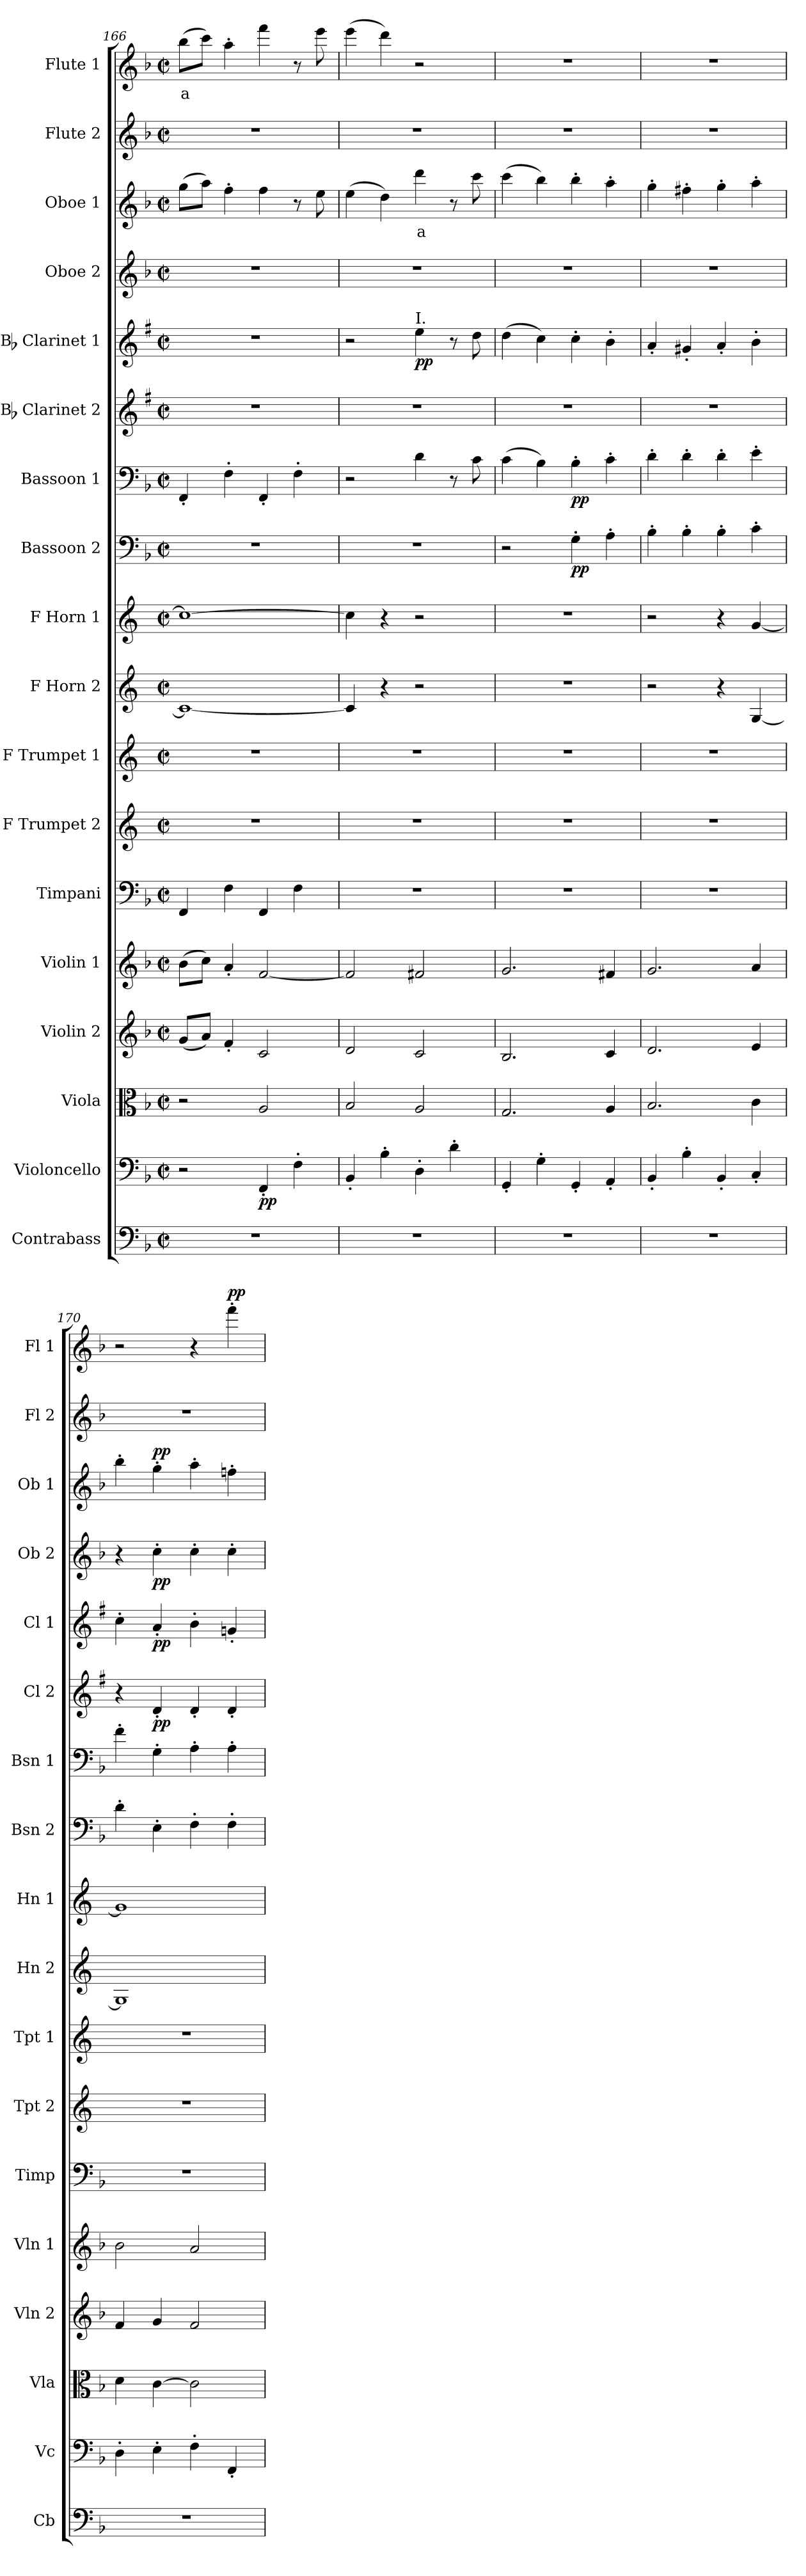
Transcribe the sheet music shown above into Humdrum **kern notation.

**kern	**kern	**dynam	**kern	**kern	**kern	**kern	**kern	**kern	**kern	**kern	**kern	**dynam	**kern	**dynam	**kern	**dynam	**kern	**dynam	**kern	**dynam	**kern	**text	**dynam	**kern	**kern	**text	**dynam
*part18	*part17	*part17	*part16	*part15	*part14	*part13	*part12	*part11	*part10	*part9	*part8	*part8	*part7	*part7	*part6	*part6	*part5	*part5	*part4	*part4	*part3	*part3	*part3	*part2	*part1	*part1	*part1
*staff18	*staff17	*staff17	*staff16	*staff15	*staff14	*staff13	*staff12	*staff11	*staff10	*staff9	*staff8	*staff8	*staff7	*staff7	*staff6	*staff6	*staff5	*staff5	*staff4	*staff4	*staff3	*staff3	*staff3	*staff2	*staff1	*staff1	*staff1
*I"Contrabass	*I"Violoncello	*	*I"Viola	*I"Violin 2	*I"Violin 1	*I"Timpani	*I"F Trumpet 2	*I"F Trumpet 1	*I"F Horn 2	*I"F Horn 1	*I"Bassoon 2	*	*I"Bassoon 1	*	*I"Bb Clarinet 2	*	*I"Bb Clarinet 1	*	*I"Oboe 2	*	*I"Oboe 1	*	*	*I"Flute 2	*I"Flute 1	*	*
*I'Cb	*I'Vc	*	*I'Vla	*I'Vln 2	*I'Vln 1	*I'Timp	*I'Tpt 2	*I'Tpt 1	*I'Hn 2	*I'Hn 1	*I'Bsn 2	*	*I'Bsn 1	*	*I'Cl 2	*	*I'Cl 1	*	*I'Ob 2	*	*I'Ob 1	*	*	*I'Fl 2	*I'Fl 1	*	*
*clefF4	*clefF4	*	*clefC3	*clefG2	*clefG2	*clefF4	*clefG2	*clefG2	*clefG2	*clefG2	*clefF4	*	*clefF4	*	*clefG2	*	*clefG2	*	*clefG2	*	*clefG2	*	*	*clefG2	*clefG2	*	*
*ITrd7c12	*	*	*	*	*	*	*ITrd-3c-5	*ITrd-3c-5	*ITrd4c7	*ITrd4c7	*	*	*	*	*ITrd1c2	*	*ITrd1c2	*	*	*	*	*	*	*	*	*	*
*k[b-]	*k[b-]	*	*k[b-]	*k[b-]	*k[b-]	*k[b-]	*k[b-]	*k[b-]	*k[b-]	*k[b-]	*k[b-]	*	*k[b-]	*	*k[b-]	*	*k[b-]	*	*k[b-]	*	*k[b-]	*	*	*k[b-]	*k[b-]	*	*
*M2/2	*M2/2	*	*M2/2	*M2/2	*M2/2	*M2/2	*M2/2	*M2/2	*M2/2	*M2/2	*M2/2	*	*M2/2	*	*M2/2	*	*M2/2	*	*M2/2	*	*M2/2	*	*	*M2/2	*M2/2	*	*
*met(c|)	*met(c|)	*	*met(c|)	*met(c|)	*met(c|)	*met(c|)	*met(c|)	*met(c|)	*met(c|)	*met(c|)	*met(c|)	*	*met(c|)	*	*met(c|)	*	*met(c|)	*	*met(c|)	*	*met(c|)	*	*	*met(c|)	*met(c|)	*	*
=166	=166	=166	=166	=166	=166	=166	=166	=166	=166	=166	=166	=166	=166	=166	=166	=166	=166	=166	=166	=166	=166	=166	=166	=166	=166	=166	=166
!	!	!	!	!	!	!	!	!	!	!	!	!	!	!	!	!	!	!	!	!	!	!	!	!	!	!LO:LY:b:color=#FF0000	!
1r	2r	.	2r	(8g/L	(8b-\L	4FF/	1r	1r	1F_	1f_	1r	.	4FF'/	.	1r	.	1r	.	1r	.	(8gg\L	.	.	1r	(8bb-\L	a	.
.	.	.	.	8a/J)	8cc\J)	.	.	.	.	.	.	.	.	.	.	.	.	.	.	.	8aa\J)	.	.	.	8ccc\J)	.	.
.	.	.	.	4f'/	4a'/	4F\	.	.	.	.	.	.	4F'\	.	.	.	.	.	.	.	4ff'\	.	.	.	4aa'\	.	.
!	!	!LO:DY:b	!	!	!	!	!	!	!	!	!	!	!	!	!	!	!	!	!	!	!	!	!	!	!	!	!
.	4FF'/	pp	2A/	2c/	[2f/	4FF/	.	.	.	.	.	.	4FF'/	.	.	.	.	.	.	.	4ff\	.	.	.	4fff\	.	.
.	4F'\	.	.	.	.	4F\	.	.	.	.	.	.	4F'\	.	.	.	.	.	.	.	8r	.	.	.	8r	.	.
.	.	.	.	.	.	.	.	.	.	.	.	.	.	.	.	.	.	.	.	.	8ee\	.	.	.	8eee\	.	.
=167	=167	=167	=167	=167	=167	=167	=167	=167	=167	=167	=167	=167	=167	=167	=167	=167	=167	=167	=167	=167	=167	=167	=167	=167	=167	=167	=167
1r	4BB-'/	.	2B-/	2d/	2f/]	1r	1r	1r	4F/]	4f\]	1r	.	2r	.	1r	.	2r	.	1r	.	(4ee\	.	.	1r	(4eee\	.	.
.	4B-'\	.	.	.	.	.	.	.	4r	4r	.	.	.	.	.	.	.	.	.	.	4dd\)	.	.	.	4ddd\)	.	.
!	!	!	!	!	!	!	!	!	!	!	!	!	!	!	!	!	!LO:TX:a:t=I.	!	!	!	!	!	!	!	!	!	!
!	!	!	!	!	!	!	!	!	!	!	!	!	!	!	!	!	!	!LO:DY:b	!	!	!	!LO:LY:b:color=#FF0000	!	!	!	!	!
.	4D'\	.	2A/	2c/	2f#X/	.	.	.	2r	2r	.	.	4d\	.	.	.	4dd\	pp	.	.	4ddd\	a	.	.	2r	.	.
.	4d'\	.	.	.	.	.	.	.	.	.	.	.	8r	.	.	.	8r	.	.	.	8r	.	.	.	.	.	.
.	.	.	.	.	.	.	.	.	.	.	.	.	8c\	.	.	.	8cc\	.	.	.	8ccc\	.	.	.	.	.	.
!!LO:PB:g=z
=168	=168	=168	=168	=168	=168	=168	=168	=168	=168	=168	=168	=168	=168	=168	=168	=168	=168	=168	=168	=168	=168	=168	=168	=168	=168	=168	=168
1r	4GG'/	.	2.G/	2.B-/	2.g/	1r	1r	1r	1r	1r	2r	.	(4c\	.	1r	.	(4cc\	.	1r	.	(4ccc\	.	.	1r	1r	.	.
.	4G'\	.	.	.	.	.	.	.	.	.	.	.	4B-\)	.	.	.	4b-\)	.	.	.	4bb-\)	.	.	.	.	.	.
!	!	!	!	!	!	!	!	!	!	!	!	!LO:DY:b	!	!LO:DY:b	!	!	!	!	!	!	!	!	!	!	!	!	!
.	4GG'/	.	.	.	.	.	.	.	.	.	4G'\	pp	4B-'\	pp	.	.	4b-'\	.	.	.	4bb-'\	.	.	.	.	.	.
.	4AA'/	.	4A/	4c/	4f#X/	.	.	.	.	.	4A'\	.	4c'\	.	.	.	4a'\	.	.	.	4aa'\	.	.	.	.	.	.
=169	=169	=169	=169	=169	=169	=169	=169	=169	=169	=169	=169	=169	=169	=169	=169	=169	=169	=169	=169	=169	=169	=169	=169	=169	=169	=169	=169
1r	4BB-'/	.	2.B-/	2.d/	2.g/	1r	1r	1r	2r	2r	4B-'\	.	4d'\	.	1r	.	4g'/	.	1r	.	4gg'\	.	.	1r	1r	.	.
.	4B-'\	.	.	.	.	.	.	.	.	.	4B-'\	.	4d'\	.	.	.	4f#X'/	.	.	.	4ff#X'\	.	.	.	.	.	.
.	4BB-'/	.	.	.	.	.	.	.	4r	4r	4B-'\	.	4d'\	.	.	.	4g'/	.	.	.	4gg'\	.	.	.	.	.	.
.	4C'/	.	4c\	4e/	4a/	.	.	.	[4C/	[4c/	4c'\	.	4e'\	.	.	.	4a'\	.	.	.	4aa'\	.	.	.	.	.	.
=170	=170	=170	=170	=170	=170	=170	=170	=170	=170	=170	=170	=170	=170	=170	=170	=170	=170	=170	=170	=170	=170	=170	=170	=170	=170	=170	=170
1r	4D'\	.	4d\	4f/	2b-\	1r	1r	1r	1C]	1c]	4d'\	.	4f'\	.	4r	.	4b-'\	.	4r	.	4bb-'\	.	.	1r	2r	.	.
!	!	!	!	!	!	!	!	!	!	!	!	!	!	!	!	!LO:DY:b	!	!LO:DY:b	!	!LO:DY:b	!	!	!LO:DY:b	!	!	!	!
.	4E'\	.	[4c\	4g/	.	.	.	.	.	.	4E'\	.	4G'\	.	4c'/	pp	4g'/	pp	4cc'\	pp	4gg'\	.	pp	.	.	.	.
.	4F'\	.	2c\]	2f/	2a/	.	.	.	.	.	4F'\	.	4A'\	.	4c'/	.	4a'\	.	4cc'\	.	4aa'\	.	.	.	4r	.	.
!	!	!	!	!	!	!	!	!	!	!	!	!	!	!	!	!	!	!	!	!	!	!	!	!	!	!	!LO:DY:b
.	4FF'/	.	.	.	.	.	.	.	.	.	4F'\	.	4A'\	.	4c'/	.	4fn'/	.	4cc'\	.	4ffn'\	.	.	.	4fff'\	.	pp
=	=	=	=	=	=	=	=	=	=	=	=	=	=	=	=	=	=	=	=	=	=	=	=	=	=	=	=
*-	*-	*-	*-	*-	*-	*-	*-	*-	*-	*-	*-	*-	*-	*-	*-	*-	*-	*-	*-	*-	*-	*-	*-	*-	*-	*-	*-
